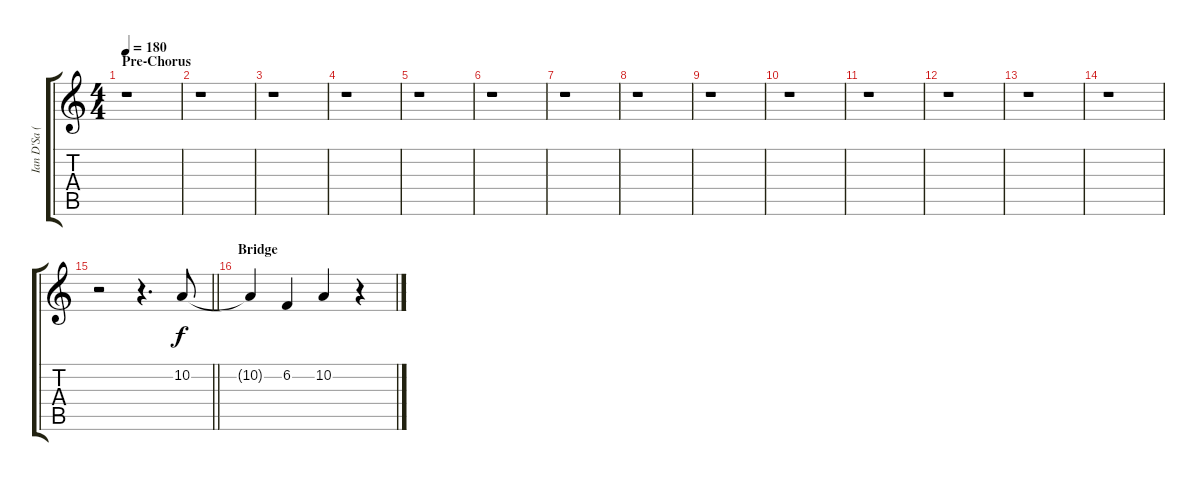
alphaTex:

\track ("Ian D'Sa (Vocals)" "Ian D'Sa (") {instrument lead2sawtooth}
\staff {score tabs}
\tuning (E4 B3 G3 D3 A2 E2) {hide}
\ts (4 4)
\section ("" "Pre-Chorus")
\tempo 180
\clef g2
\ks c
r.1{dy f} |
r.1 |
r.1 |
r.1 |
r.1 |
r.1 |
r.1 |
r.1 |
r.1 |
r.1 |
r.1 |
r.1 |
r.1 |
r.1 |
\barLineRight lightlight
r.2 r.4{d} 10.2.8 |
\section ("" "Bridge")
10.2{t}.4 6.2.4 10.2.4 r.4
